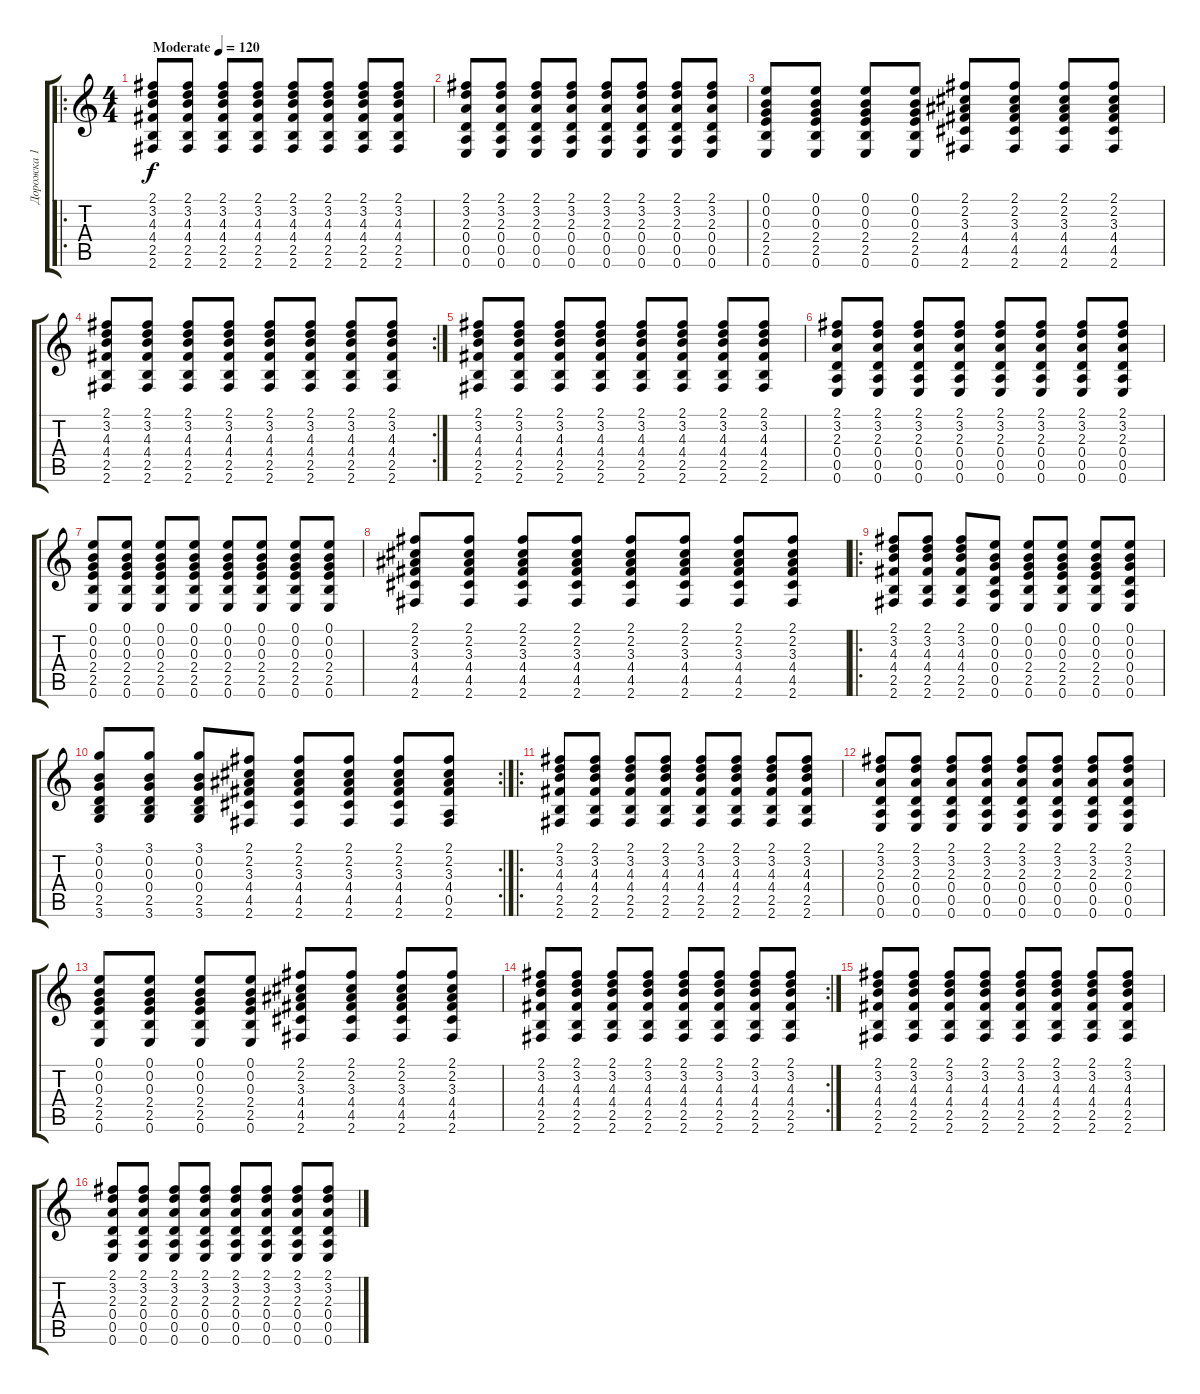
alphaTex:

\track ("Дорожка 1" "Дорожка 1") {instrument acousticguitarsteel}
\staff {score tabs}
\tuning (E4 B3 G3 D3 A2 E2) {hide}
\ro
\ts (4 4)
\tempo (120 "Moderate")
\clef g2
\ks c
(2.1 3.2 4.3 4.4 2.5 2.6).8{dy f instrument acousticguitarsteel} (2.1 3.2 4.3 4.4 2.5 2.6).8 (2.1 3.2 4.3 4.4 2.5 2.6).8 (2.1 3.2 4.3 4.4 2.5 2.6).8 (2.1 3.2 4.3 4.4 2.5 2.6).8 (2.1 3.2 4.3 4.4 2.5 2.6).8 (2.1 3.2 4.3 4.4 2.5 2.6).8 (2.1 3.2 4.3 4.4 2.5 2.6).8 |
(2.1 3.2 2.3 0.4 0.5 0.6).8 (2.1 3.2 2.3 0.4 0.5 0.6).8 (2.1 3.2 2.3 0.4 0.5 0.6).8 (2.1 3.2 2.3 0.4 0.5 0.6).8 (2.1 3.2 2.3 0.4 0.5 0.6).8 (2.1 3.2 2.3 0.4 0.5 0.6).8 (2.1 3.2 2.3 0.4 0.5 0.6).8 (2.1 3.2 2.3 0.4 0.5 0.6).8 |
(0.1 0.2 0.3 2.4 2.5 0.6).8 (0.1 0.2 0.3 2.4 2.5 0.6).8 (0.1 0.2 0.3 2.4 2.5 0.6).8 (0.1 0.2 0.3 2.4 2.5 0.6).8 (2.1 2.2 3.3 4.4 4.5 2.6).8 (2.1 2.2 3.3 4.4 4.5 2.6).8 (2.1 2.2 3.3 4.4 4.5 2.6).8 (2.1 2.2 3.3 4.4 4.5 2.6).8 |
\rc 2
(2.1 3.2 4.3 4.4 2.5 2.6).8 (2.1 3.2 4.3 4.4 2.5 2.6).8 (2.1 3.2 4.3 4.4 2.5 2.6).8 (2.1 3.2 4.3 4.4 2.5 2.6).8 (2.1 3.2 4.3 4.4 2.5 2.6).8 (2.1 3.2 4.3 4.4 2.5 2.6).8 (2.1 3.2 4.3 4.4 2.5 2.6).8 (2.1 3.2 4.3 4.4 2.5 2.6).8 |
(2.1 3.2 4.3 4.4 2.5 2.6).8 (2.1 3.2 4.3 4.4 2.5 2.6).8 (2.1 3.2 4.3 4.4 2.5 2.6).8 (2.1 3.2 4.3 4.4 2.5 2.6).8 (2.1 3.2 4.3 4.4 2.5 2.6).8 (2.1 3.2 4.3 4.4 2.5 2.6).8 (2.1 3.2 4.3 4.4 2.5 2.6).8 (2.1 3.2 4.3 4.4 2.5 2.6).8 |
(2.1 3.2 2.3 0.4 0.5 0.6).8 (2.1 3.2 2.3 0.4 0.5 0.6).8 (2.1 3.2 2.3 0.4 0.5 0.6).8 (2.1 3.2 2.3 0.4 0.5 0.6).8 (2.1 3.2 2.3 0.4 0.5 0.6).8 (2.1 3.2 2.3 0.4 0.5 0.6).8 (2.1 3.2 2.3 0.4 0.5 0.6).8 (2.1 3.2 2.3 0.4 0.5 0.6).8 |
(0.1 0.2 0.3 2.4 2.5 0.6).8 (0.1 0.2 0.3 2.4 2.5 0.6).8 (0.1 0.2 0.3 2.4 2.5 0.6).8 (0.1 0.2 0.3 2.4 2.5 0.6).8 (0.1 0.2 0.3 2.4 2.5 0.6).8 (0.1 0.2 0.3 2.4 2.5 0.6).8 (0.1 0.2 0.3 2.4 2.5 0.6).8 (0.1 0.2 0.3 2.4 2.5 0.6).8 |
(2.1 2.2 3.3 4.4 4.5 2.6).8 (2.1 2.2 3.3 4.4 4.5 2.6).8 (2.1 2.2 3.3 4.4 4.5 2.6).8 (2.1 2.2 3.3 4.4 4.5 2.6).8 (2.1 2.2 3.3 4.4 4.5 2.6).8 (2.1 2.2 3.3 4.4 4.5 2.6).8 (2.1 2.2 3.3 4.4 4.5 2.6).8 (2.1 2.2 3.3 4.4 4.5 2.6).8 |
\ro
(2.1 3.2 4.3 4.4 2.5 2.6).8 (2.1 3.2 4.3 4.4 2.5 2.6).8 (2.1 3.2 4.3 4.4 2.5 2.6).8 (0.1 0.2 0.3 0.4 0.5 0.6).8 (0.1 0.2 0.3 2.4 2.5 0.6).8 (0.1 0.2 0.3 2.4 2.5 0.6).8 (0.1 0.2 0.3 2.4 2.5 0.6).8 (0.1 0.2 0.3 0.4 0.5 0.6).8 |
\rc 2
(3.1 0.2 0.3 0.4 2.5 3.6).8 (3.1 0.2 0.3 0.4 2.5 3.6).8 (3.1 0.2 0.3 0.4 2.5 3.6).8 (2.1 2.2 3.3 4.4 4.5 2.6).8 (2.1 2.2 3.3 4.4 4.5 2.6).8 (2.1 2.2 3.3 4.4 4.5 2.6).8 (2.1 2.2 3.3 4.4 4.5 2.6).8 (2.1 2.2 3.3 4.4 0.5 2.6).8 |
\ro
(2.1 3.2 4.3 4.4 2.5 2.6).8 (2.1 3.2 4.3 4.4 2.5 2.6).8 (2.1 3.2 4.3 4.4 2.5 2.6).8 (2.1 3.2 4.3 4.4 2.5 2.6).8 (2.1 3.2 4.3 4.4 2.5 2.6).8 (2.1 3.2 4.3 4.4 2.5 2.6).8 (2.1 3.2 4.3 4.4 2.5 2.6).8 (2.1 3.2 4.3 4.4 2.5 2.6).8 |
(2.1 3.2 2.3 0.4 0.5 0.6).8 (2.1 3.2 2.3 0.4 0.5 0.6).8 (2.1 3.2 2.3 0.4 0.5 0.6).8 (2.1 3.2 2.3 0.4 0.5 0.6).8 (2.1 3.2 2.3 0.4 0.5 0.6).8 (2.1 3.2 2.3 0.4 0.5 0.6).8 (2.1 3.2 2.3 0.4 0.5 0.6).8 (2.1 3.2 2.3 0.4 0.5 0.6).8 |
(0.1 0.2 0.3 2.4 2.5 0.6).8 (0.1 0.2 0.3 2.4 2.5 0.6).8 (0.1 0.2 0.3 2.4 2.5 0.6).8 (0.1 0.2 0.3 2.4 2.5 0.6).8 (2.1 2.2 3.3 4.4 4.5 2.6).8 (2.1 2.2 3.3 4.4 4.5 2.6).8 (2.1 2.2 3.3 4.4 4.5 2.6).8 (2.1 2.2 3.3 4.4 4.5 2.6).8 |
\rc 2
(2.1 3.2 4.3 4.4 2.5 2.6).8 (2.1 3.2 4.3 4.4 2.5 2.6).8 (2.1 3.2 4.3 4.4 2.5 2.6).8 (2.1 3.2 4.3 4.4 2.5 2.6).8 (2.1 3.2 4.3 4.4 2.5 2.6).8 (2.1 3.2 4.3 4.4 2.5 2.6).8 (2.1 3.2 4.3 4.4 2.5 2.6).8 (2.1 3.2 4.3 4.4 2.5 2.6).8 |
(2.1 3.2 4.3 4.4 2.5 2.6).8 (2.1 3.2 4.3 4.4 2.5 2.6).8 (2.1 3.2 4.3 4.4 2.5 2.6).8 (2.1 3.2 4.3 4.4 2.5 2.6).8 (2.1 3.2 4.3 4.4 2.5 2.6).8 (2.1 3.2 4.3 4.4 2.5 2.6).8 (2.1 3.2 4.3 4.4 2.5 2.6).8 (2.1 3.2 4.3 4.4 2.5 2.6).8 |
(2.1 3.2 2.3 0.4 0.5 0.6).8 (2.1 3.2 2.3 0.4 0.5 0.6).8 (2.1 3.2 2.3 0.4 0.5 0.6).8 (2.1 3.2 2.3 0.4 0.5 0.6).8 (2.1 3.2 2.3 0.4 0.5 0.6).8 (2.1 3.2 2.3 0.4 0.5 0.6).8 (2.1 3.2 2.3 0.4 0.5 0.6).8 (2.1 3.2 2.3 0.4 0.5 0.6).8
